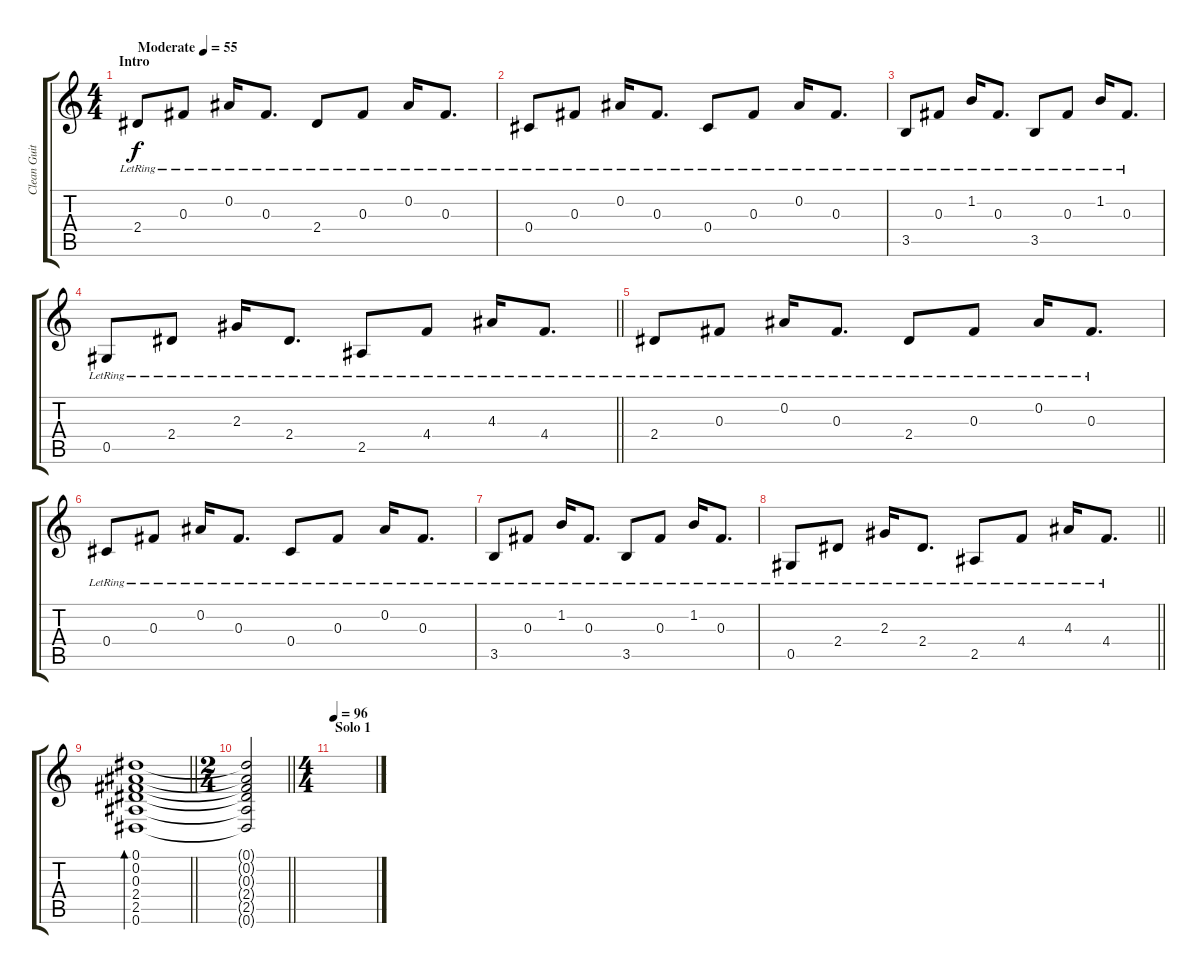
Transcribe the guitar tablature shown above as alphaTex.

\track ("Clean Guitar" "Clean Guit") {instrument electricguitarclean}
\staff {score tabs}
\tuning (Eb4 Bb3 Gb3 Db3 Ab2 Eb2) {hide}
\ts (4 4)
\section ("" "Intro")
\tempo (55 "Moderate")
\clef g2
\ks c
2.4{lr}.8{dy f instrument electricguitarclean} 0.3{lr}.8 0.2{lr}.16 0.3{lr}.8{d} 2.4{lr}.8 0.3{lr}.8 0.2{lr}.16 0.3{lr}.8{d} |
0.4{lr}.8 0.3{lr}.8 0.2{lr}.16 0.3{lr}.8{d} 0.4{lr}.8 0.3{lr}.8 0.2{lr}.16 0.3{lr}.8{d} |
3.5{lr}.8 0.3{lr}.8 1.2{lr}.16 0.3{lr}.8{d} 3.5{lr}.8 0.3{lr}.8 1.2{lr}.16 0.3{lr}.8{d} |
\barLineRight lightlight
0.5{lr}.8 2.4{lr}.8 2.3{lr}.16 2.4{lr}.8{d} 2.5{lr}.8 4.4{lr}.8 4.3{lr}.16 4.4{lr}.8{d} |
2.4{lr}.8 0.3{lr}.8 0.2{lr}.16 0.3{lr}.8{d} 2.4{lr}.8 0.3{lr}.8 0.2{lr}.16 0.3{lr}.8{d} |
0.4{lr}.8 0.3{lr}.8 0.2{lr}.16 0.3{lr}.8{d} 0.4{lr}.8 0.3{lr}.8 0.2{lr}.16 0.3{lr}.8{d} |
3.5{lr}.8 0.3{lr}.8 1.2{lr}.16 0.3{lr}.8{d} 3.5{lr}.8 0.3{lr}.8 1.2{lr}.16 0.3{lr}.8{d} |
\barLineRight lightlight
0.5{lr}.8 2.4{lr}.8 2.3{lr}.16 2.4{lr}.8{d} 2.5{lr}.8 4.4{lr}.8 4.3{lr}.16 4.4{lr}.8{d} |
\barLineRight lightlight
(0.1 0.2 0.3 2.4 2.5 0.6).1{bd 120} |
\ts (2 4)
\barLineRight lightlight
(0.1{t} 0.2{t} 0.3{t} 2.4{t} 2.5{t} 0.6{t}).2 |
\ts (4 4)
\section ("" "Solo 1")
\tempo 96
